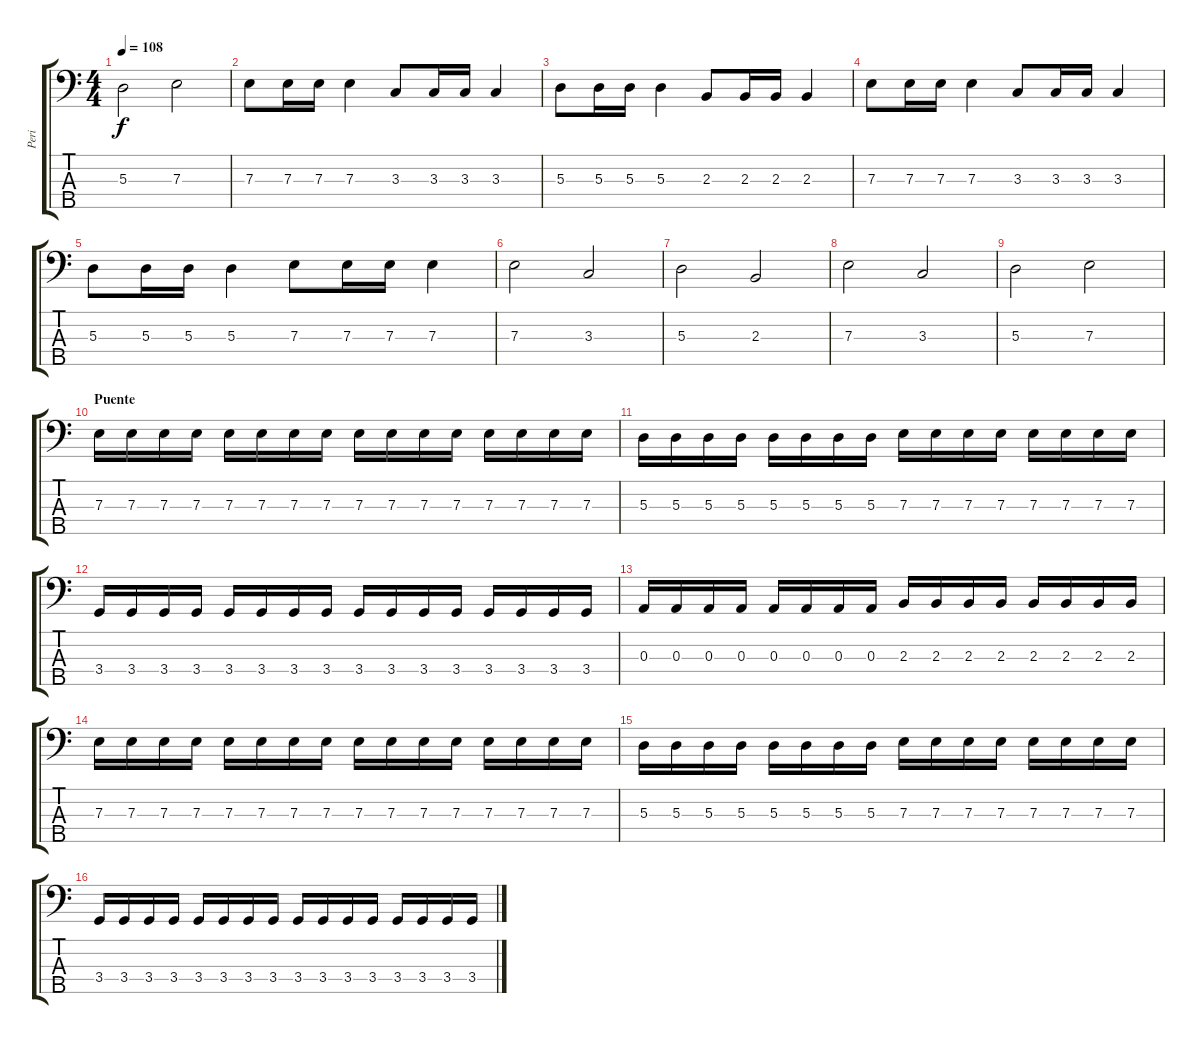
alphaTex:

\track ("Peri" "Peri") {instrument electricbassfinger}
\staff {score tabs}
\tuning (G2 D2 A1 E1 B0) {hide}
\ts (4 4)
\tempo 108
\clef f4
\ks c
5.3.2{dy f} 7.3.2 |
7.3.8 7.3.16 7.3.16 7.3.4 3.3.8 3.3.16 3.3.16 3.3.4 |
5.3.8 5.3.16 5.3.16 5.3.4 2.3.8 2.3.16 2.3.16 2.3.4 |
7.3.8 7.3.16 7.3.16 7.3.4 3.3.8 3.3.16 3.3.16 3.3.4 |
5.3.8 5.3.16 5.3.16 5.3.4 7.3.8 7.3.16 7.3.16 7.3.4 |
7.3.2 3.3.2 |
5.3.2 2.3.2 |
7.3.2 3.3.2 |
5.3.2 7.3.2 |
\section ("" "Puente")
7.3.16 7.3.16 7.3.16 7.3.16 7.3.16 7.3.16 7.3.16 7.3.16 7.3.16 7.3.16 7.3.16 7.3.16 7.3.16 7.3.16 7.3.16 7.3.16 |
5.3.16 5.3.16 5.3.16 5.3.16 5.3.16 5.3.16 5.3.16 5.3.16 7.3.16 7.3.16 7.3.16 7.3.16 7.3.16 7.3.16 7.3.16 7.3.16 |
3.4.16 3.4.16 3.4.16 3.4.16 3.4.16 3.4.16 3.4.16 3.4.16 3.4.16 3.4.16 3.4.16 3.4.16 3.4.16 3.4.16 3.4.16 3.4.16 |
0.3.16 0.3.16 0.3.16 0.3.16 0.3.16 0.3.16 0.3.16 0.3.16 2.3.16 2.3.16 2.3.16 2.3.16 2.3.16 2.3.16 2.3.16 2.3.16 |
7.3.16 7.3.16 7.3.16 7.3.16 7.3.16 7.3.16 7.3.16 7.3.16 7.3.16 7.3.16 7.3.16 7.3.16 7.3.16 7.3.16 7.3.16 7.3.16 |
5.3.16 5.3.16 5.3.16 5.3.16 5.3.16 5.3.16 5.3.16 5.3.16 7.3.16 7.3.16 7.3.16 7.3.16 7.3.16 7.3.16 7.3.16 7.3.16 |
3.4.16 3.4.16 3.4.16 3.4.16 3.4.16 3.4.16 3.4.16 3.4.16 3.4.16 3.4.16 3.4.16 3.4.16 3.4.16 3.4.16 3.4.16 3.4.16
